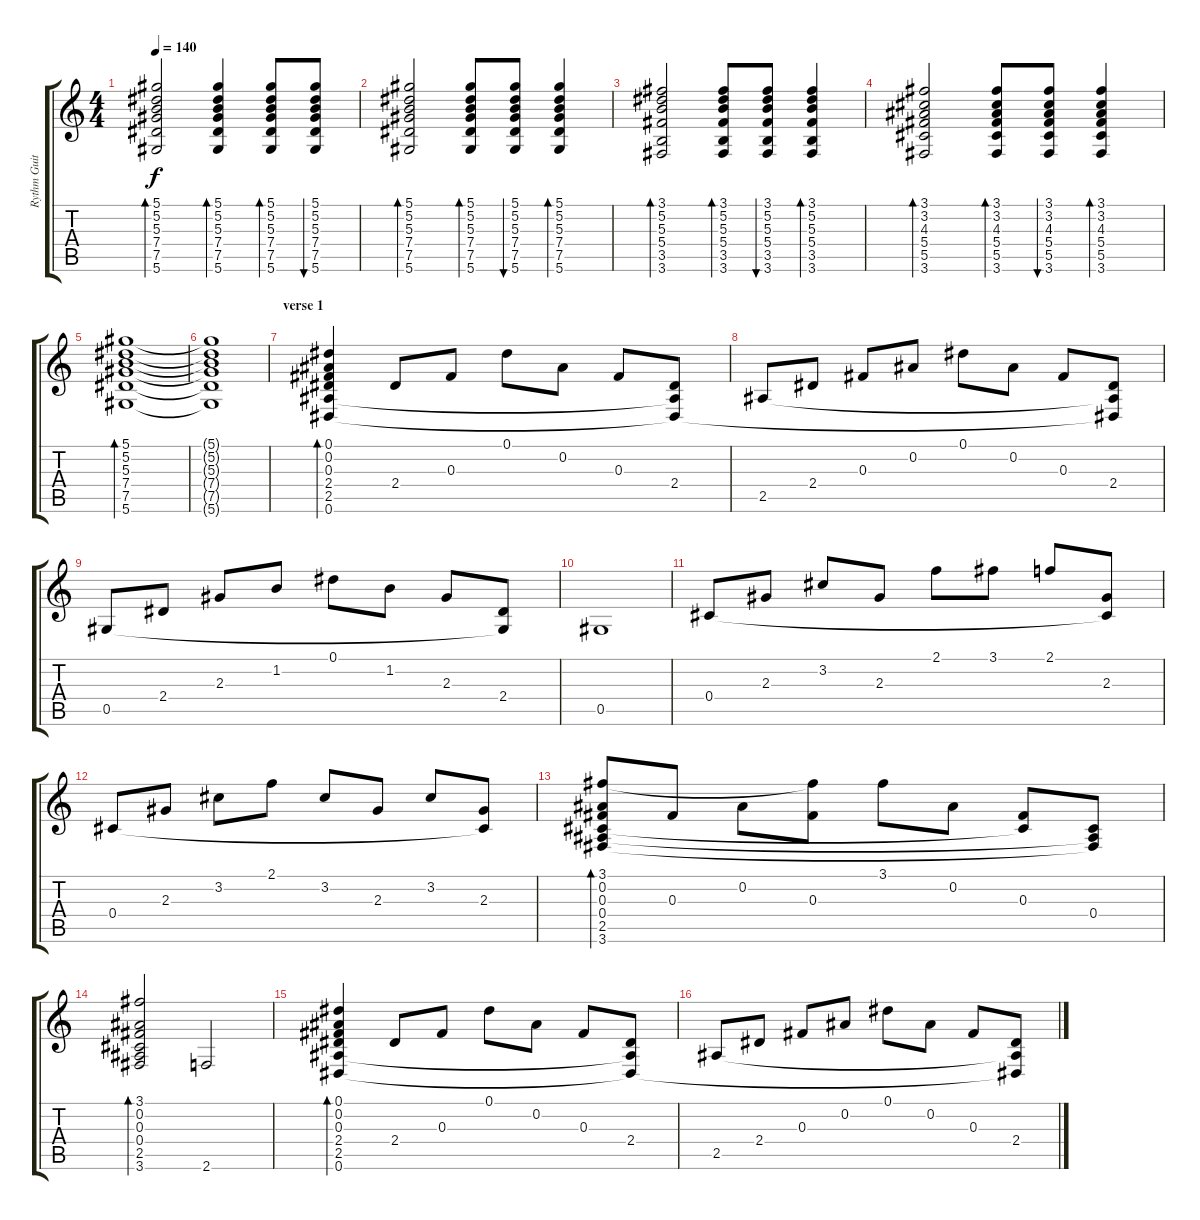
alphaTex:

\track ("Rythm Guitar" "Rythm Guit") {instrument acousticguitarsteel}
\staff {score tabs}
\tuning (Eb4 Bb3 Gb3 Db3 Ab2 Eb2) {hide}
\ts (4 4)
\tempo 140
\clef g2
\ks c
(5.1 5.2 5.3 7.4 7.5 5.6).2{bd 120 dy f instrument acousticguitarsteel} (5.1 5.2 5.3 7.4 7.5 5.6).4{bd 60} (5.1 5.2 5.3 7.4 7.5 5.6).8{bd 120} (5.1 5.2 5.3 7.4 7.5 5.6).8{bu 120} |
(5.1 5.2 5.3 7.4 7.5 5.6).2{bd 60} (5.1 5.2 5.3 7.4 7.5 5.6).8{bd 60} (5.1 5.2 5.3 7.4 7.5 5.6).8{bu 60} (5.1 5.2 5.3 7.4 7.5 5.6).4{bd 60} |
(3.1 5.2 5.3 5.4 3.5 3.6).2{bd 120} (3.1 5.2 5.3 5.4 3.5 3.6).8{bd 60} (3.1 5.2 5.3 5.4 3.5 3.6).8{bu 60} (3.1 5.2 5.3 5.4 3.5 3.6).4{bd 60} |
(3.1 3.2 4.3 5.4 5.5 3.6).2{bd 60} (3.1 3.2 4.3 5.4 5.5 3.6).8{bd 60} (3.1 3.2 4.3 5.4 5.5 3.6).8{bu 60} (3.1 3.2 4.3 5.4 5.5 3.6).4{bd 60} |
(5.1 5.2 5.3 7.4 7.5 5.6).1{bd 120} |
(5.1{t} 5.2{t} 5.3{t} 7.4{t} 7.5{t} 5.6{t}).1 |
\section ("" "verse 1")
(0.1 0.2 0.3 2.4 2.5 0.6).4{bd 240} 2.4.8 0.3.8 0.1.8 0.2.8 0.3.8 (2.4 2.5{t} 0.6{t}).8 |
2.5.8 2.4.8 0.3.8 0.2.8 0.1.8 0.2.8 0.3.8 (2.4 2.5{t} 0.6{t}).8 |
0.5.8 2.4.8 2.3.8 1.2.8 0.1.8 1.2.8 2.3.8 (2.4 0.5{t}).8 |
0.5.1 |
0.4.8 2.3.8 3.2.8 2.3.8 2.1.8 3.1.8 2.1.8 (2.3 0.4{t}).8 |
0.4.8 2.3.8 3.2.8 2.1.8 3.2.8 2.3.8 3.2.8 (2.3 0.4{t}).8 |
(3.1 0.2 0.3 0.4 2.5 3.6).8{bd 60} 0.3.8 0.2.8 (3.1{t} 0.3).8 3.1.8 0.2.8 (0.3 0.4{t}).8 (0.4 2.5{t} 3.6{t}).8 |
(3.1 0.2 0.3 0.4 2.5 3.6).2{bd 60} 2.6.2 |
(0.1 0.2 0.3 2.4 2.5 0.6).4{bd 240} 2.4.8 0.3.8 0.1.8 0.2.8 0.3.8 (2.4 2.5{t} 0.6{t}).8 |
2.5.8 2.4.8 0.3.8 0.2.8 0.1.8 0.2.8 0.3.8 (2.4 2.5{t} 0.6{t}).8
